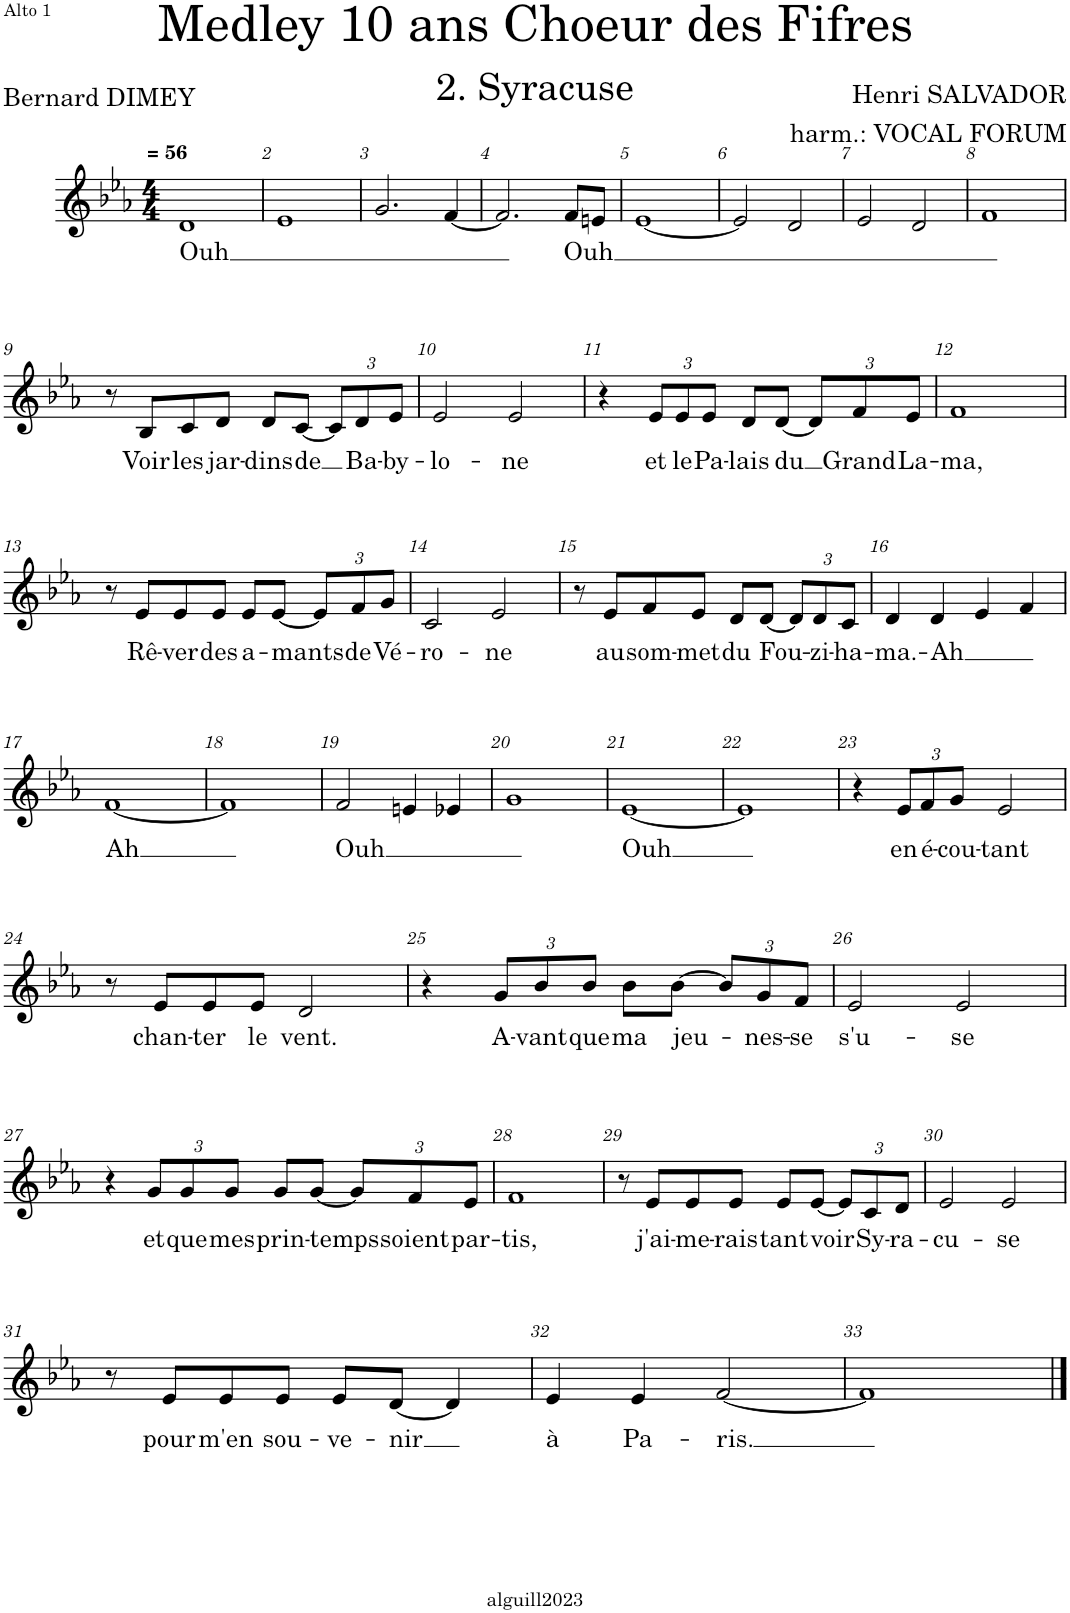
**kern	**text
*part1	*part1
*staff1	*staff1
*I"Alto 1	*
*I'A 1	*
*clefG2	*
*k[b-e-a-]	*
*E-:	*
*M4/4	*
=1	=1
!LO:TX:a:B:t== 56	!
!	!LO:LY:b
1d	Ouh
=2	=2
1e-	.
=3	=3
2.g/	.
[4f/	.
=4	=4
2.f/]	.
!	!LO:LY:b
8f/L	Ouh
8en/J	.
=5	=5
[1e-	.
=6	=6
2e-/]	.
2d/	.
=7	=7
2e-/	.
2d/	.
=8	=8
1f	.
!!LO:LB:g=z
=9	=9
8r	.
!	!LO:LY:b
8B-/L	Voir
!	!LO:LY:b
8c/	les
!	!LO:LY:b
8d/J	jar-
!	!LO:LY:b
8d/L	-dins
!	!LO:LY:b
[8c/J	de
*Xbrackettup	*
12c/L]	.
!	!LO:LY:b
12d/	Ba-
!	!LO:LY:b
12e-/J	-by-
=10	=10
!	!LO:LY:b
2e-/	-lo-
!	!LO:LY:b
2e-/	-ne
=11	=11
4r	.
!	!LO:LY:b
12e-/L	et
!	!LO:LY:b
12e-/	le
!	!LO:LY:b
12e-/J	Pa-
!	!LO:LY:b
8d/L	-lais
!	!LO:LY:b
[8d/J	du
12d/L]	.
!	!LO:LY:b
12f/	Grand
!	!LO:LY:b
12e-/J	La-
=12	=12
!	!LO:LY:b
1f	-ma,
!!LO:LB:g=z
=13	=13
8r	.
!	!LO:LY:b
8e-/L	Rê-
!	!LO:LY:b
8e-/	-ver
!	!LO:LY:b
8e-/J	des
!	!LO:LY:b
8e-/L	a-
!	!LO:LY:b
[8e-/J	-mants
12e-/L]	.
!	!LO:LY:b
12f/	de
!	!LO:LY:b
12g/J	Vé-
=14	=14
!	!LO:LY:b
2c/	-ro-
!	!LO:LY:b
2e-/	-ne
=15	=15
8r	.
!	!LO:LY:b
8e-/L	au
!	!LO:LY:b
8f/	som-
!	!LO:LY:b
8e-/J	-met
!	!LO:LY:b
8d/L	du
!	!LO:LY:b
[8d/J	Fou-
12d/L]	.
!	!LO:LY:b
12d/	-zi-
!	!LO:LY:b
12c/J	-ha-
=16	=16
!	!LO:LY:b
4d/	-ma.-
!	!LO:LY:b
4d/	-Ah
4e-/	.
4f/	.
!!LO:LB:g=z
=17	=17
!	!LO:LY:b
[1f	Ah
=18	=18
1f]	.
=19	=19
!	!LO:LY:b
2f/	Ouh
4en/	.
4e-X/	.
=20	=20
1g	.
=21	=21
!	!LO:LY:b
[1e-	Ouh
=22	=22
1e-]	.
=23	=23
4r	.
!	!LO:LY:b
12e-/L	en
!	!LO:LY:b
12f/	é-
!	!LO:LY:b
12g/J	-cou-
!	!LO:LY:b
2e-/	-tant
!!LO:LB:g=z
=24	=24
8r	.
!	!LO:LY:b
8e-/L	chan-
!	!LO:LY:b
8e-/	-ter
!	!LO:LY:b
8e-/J	le
!	!LO:LY:b
2d/	vent.
=25	=25
4r	.
!	!LO:LY:b
12g/L	A-
!	!LO:LY:b
12b-/	-vant
!	!LO:LY:b
12b-/J	que
!	!LO:LY:b
8b-\L	ma
!	!LO:LY:b
[8b-\J	jeu-
12b-/L]	.
!	!LO:LY:b
12g/	-nes-
!	!LO:LY:b
12f/J	-se
=26	=26
!	!LO:LY:b
2e-/	s'u-
!	!LO:LY:b
2e-/	-se
!!LO:LB:g=z
=27	=27
4r	.
!	!LO:LY:b
12g/L	et
!	!LO:LY:b
12g/	que
!	!LO:LY:b
12g/J	mes
!	!LO:LY:b
8g/L	prin-
!	!LO:LY:b
[8g/J	-temps
12g/L]	.
!	!LO:LY:b
12f/	soient
!	!LO:LY:b
12e-/J	par-
=28	=28
!	!LO:LY:b
1f	-tis,
=29	=29
8r	.
!	!LO:LY:b
8e-/L	j'ai-
!	!LO:LY:b
8e-/	-me-
!	!LO:LY:b
8e-/J	-rais
!	!LO:LY:b
8e-/L	tant
!	!LO:LY:b
[8e-/J	voir
12e-/L]	.
!	!LO:LY:b
12c/	Sy-
!	!LO:LY:b
12d/J	-ra-
=30	=30
!	!LO:LY:b
2e-/	-cu-
!	!LO:LY:b
2e-/	-se
!!LO:LB:g=z
=31	=31
8r	.
!	!LO:LY:b
8e-/L	pour
!	!LO:LY:b
8e-/	m'en
!	!LO:LY:b
8e-/J	sou-
!	!LO:LY:b
8e-/L	-ve-
!	!LO:LY:b
[8d/J	-nir
4d/]	.
=32	=32
!	!LO:LY:b
4e-/	à
!	!LO:LY:b
4e-/	Pa-
!	!LO:LY:b
[2f/	-ris.
=33	=33
1f]	.
==	==
*-	*-
